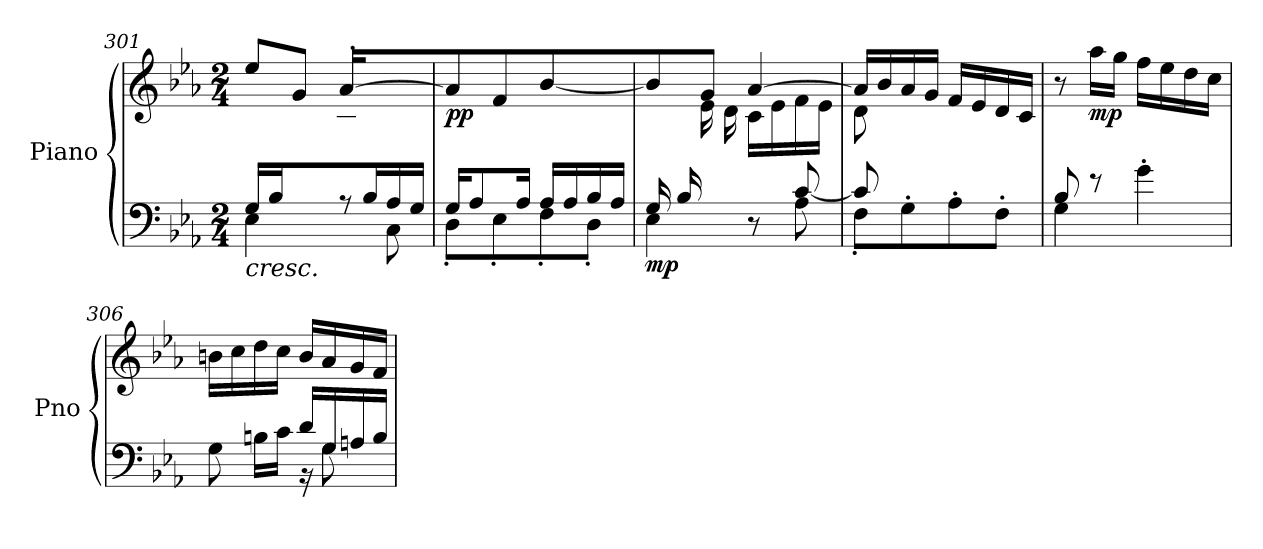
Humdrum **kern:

**kern	**kern	**dynam
*part1	*part1	*part1
*staff2	*staff1	*staff1/2
*I"Piano	*	*
*I'Pno	*	*
*clefF4	*clefG2	*
*k[b-e-a-]	*k[b-e-a-]	*
*M2/4	*M2/4	*
=301	=301	=301
*^	*^	*
!LO:TX:b:i:t=cresc.	!	!	!	!
16G/LL	4E-\	8ee-/L	8ryy	.
16B-/	.	.	.	.
8.ryy	.	8g/J	16e-\	.
.	.	.	16d\JJ	.
.	8rA	[4a-'/	16c\LL	.
16B-/	.	.	8.ryy	.
16A-/	8C\	.	.	.
16G/JJ	.	.	.	.
*	*	*v	*v	*
!!LO:LB:g=z
=302	=302	=302	=302
!	!	!	!LO:DY:b
16G/KL	8D'\L	8a-/L]	pp
8A-/	.	.	.
.	8E-'\	8f/J	.
16A-/Jk	.	.	.
16A-/LL	8F'\	[4b-/	.
16A-/	.	.	.
16B-/	8D'\J	.	.
16A-/JJ	.	.	.
=303	=303	=303	=303
*	*^	*^	*
!	!	!	!	!	!LO:DY:b=2
16G/LL	4E-\	4rEEyy	8b-/L]	8ryy	mp
16B-/	.	.	.	.	.
4.ryy	.	.	8g/J	16e-\	.
.	.	.	.	16d\JJ	.
.	8r	8ryy	[4a-/	16c\LL	.
.	.	.	.	16e-\	.
.	[8c/	8A-\	.	16f\	.
.	.	.	.	16e-\JJ	.
*	*v	*v	*	*	*
=304	=304	=304	=304	=304
8c/]	8F'\L	16a-/LL]	8d\	.
.	.	16b-/	.	.
8rAyy	8G'\	16a-/	8ryy	.
.	.	16g/JJ	.	.
4rFyy	8A-'\	16f/LL	4rgyy	.
.	.	16e-/	.	.
.	8F'\J	16d/	.	.
.	.	16c/JJ	.	.
*	*	*v	*v	*
=305	=305	=305	=305
8B-/	4G\	8r	.
!	!	!	!LO:DY:b
8r	.	16aa-\LL	mp
.	.	16gg\JJ	.
4g'\	4rBByy	16ff\LL	.
.	.	16ee-\	.
.	.	16dd\	.
.	.	16cc\JJ	.
=306	=306	=306	=306
8G\	4ryy	16bn\LL	.
.	.	16cc\	.
16Bn\LL	.	16dd\	.
16c\JJ	.	16cc\JJ	.
16d/LL	16r	16b/LL	.
16G/	8G\	16a-/	.
16An/	.	16g/	.
16B/JJ	16ryy	16f/JJ	.
*v	*v	*	*
=	=	=
*-	*-	*-
